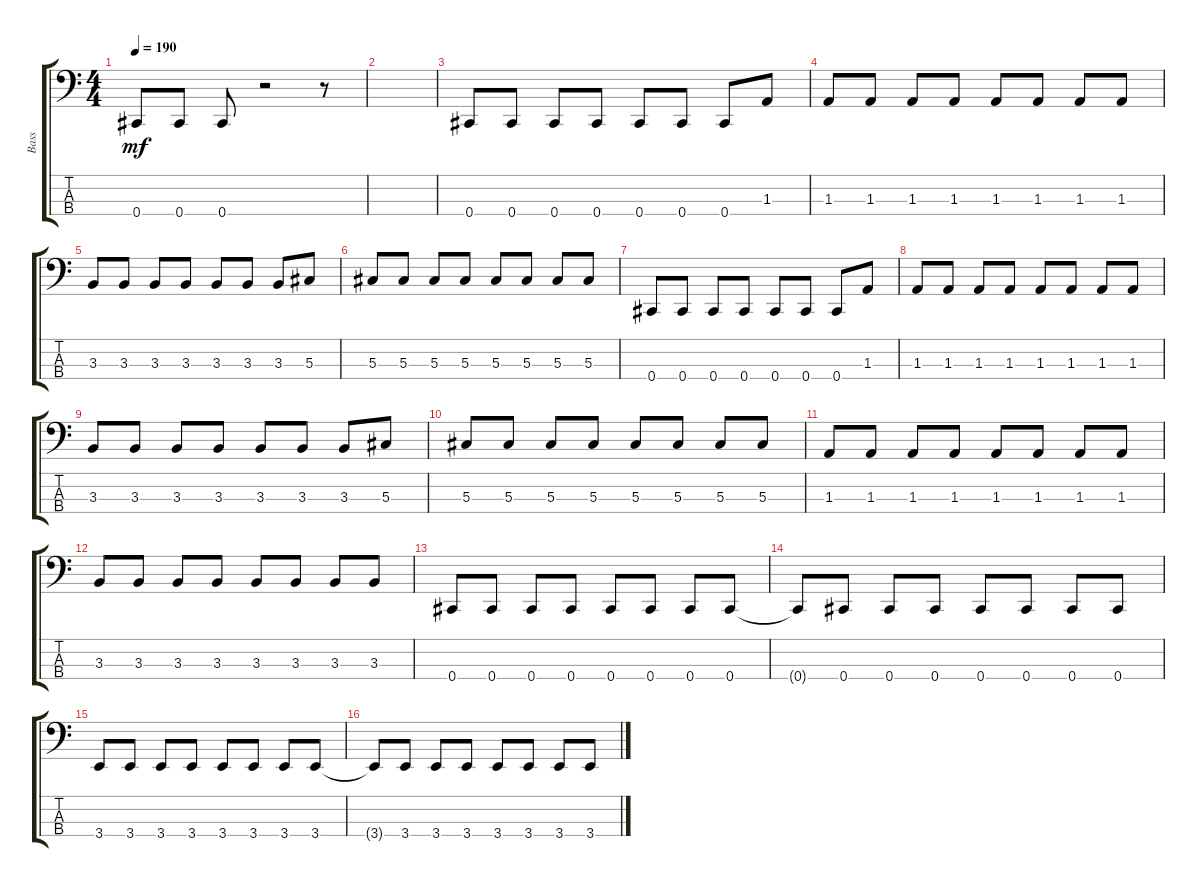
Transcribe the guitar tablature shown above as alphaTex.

\track ("Bass" "Bass") {instrument electricbassfinger}
\staff {score tabs}
\tuning (Gb2 Db2 Ab1 Db1) {hide}
\ts (4 4)
\tempo 190
\clef f4
\ks c
0.4.8{dy mf} 0.4.8 0.4.8 r.2 r.8 |
|
0.4.8 0.4.8 0.4.8 0.4.8 0.4.8 0.4.8 0.4.8 1.3.8 |
1.3.8 1.3.8 1.3.8 1.3.8 1.3.8 1.3.8 1.3.8 1.3.8 |
3.3.8 3.3.8 3.3.8 3.3.8 3.3.8 3.3.8 3.3.8 5.3.8 |
5.3.8 5.3.8 5.3.8 5.3.8 5.3.8 5.3.8 5.3.8 5.3.8 |
0.4.8 0.4.8 0.4.8 0.4.8 0.4.8 0.4.8 0.4.8 1.3.8 |
1.3.8 1.3.8 1.3.8 1.3.8 1.3.8 1.3.8 1.3.8 1.3.8 |
3.3.8 3.3.8 3.3.8 3.3.8 3.3.8 3.3.8 3.3.8 5.3.8 |
5.3.8 5.3.8 5.3.8 5.3.8 5.3.8 5.3.8 5.3.8 5.3.8 |
1.3.8 1.3.8 1.3.8 1.3.8 1.3.8 1.3.8 1.3.8 1.3.8 |
3.3.8 3.3.8 3.3.8 3.3.8 3.3.8 3.3.8 3.3.8 3.3.8 |
0.4.8 0.4.8 0.4.8 0.4.8 0.4.8 0.4.8 0.4.8 0.4.8 |
0.4{t}.8 0.4.8 0.4.8 0.4.8 0.4.8 0.4.8 0.4.8 0.4.8 |
3.4.8 3.4.8 3.4.8 3.4.8 3.4.8 3.4.8 3.4.8 3.4.8 |
3.4{t}.8 3.4.8 3.4.8 3.4.8 3.4.8 3.4.8 3.4.8 3.4.8
